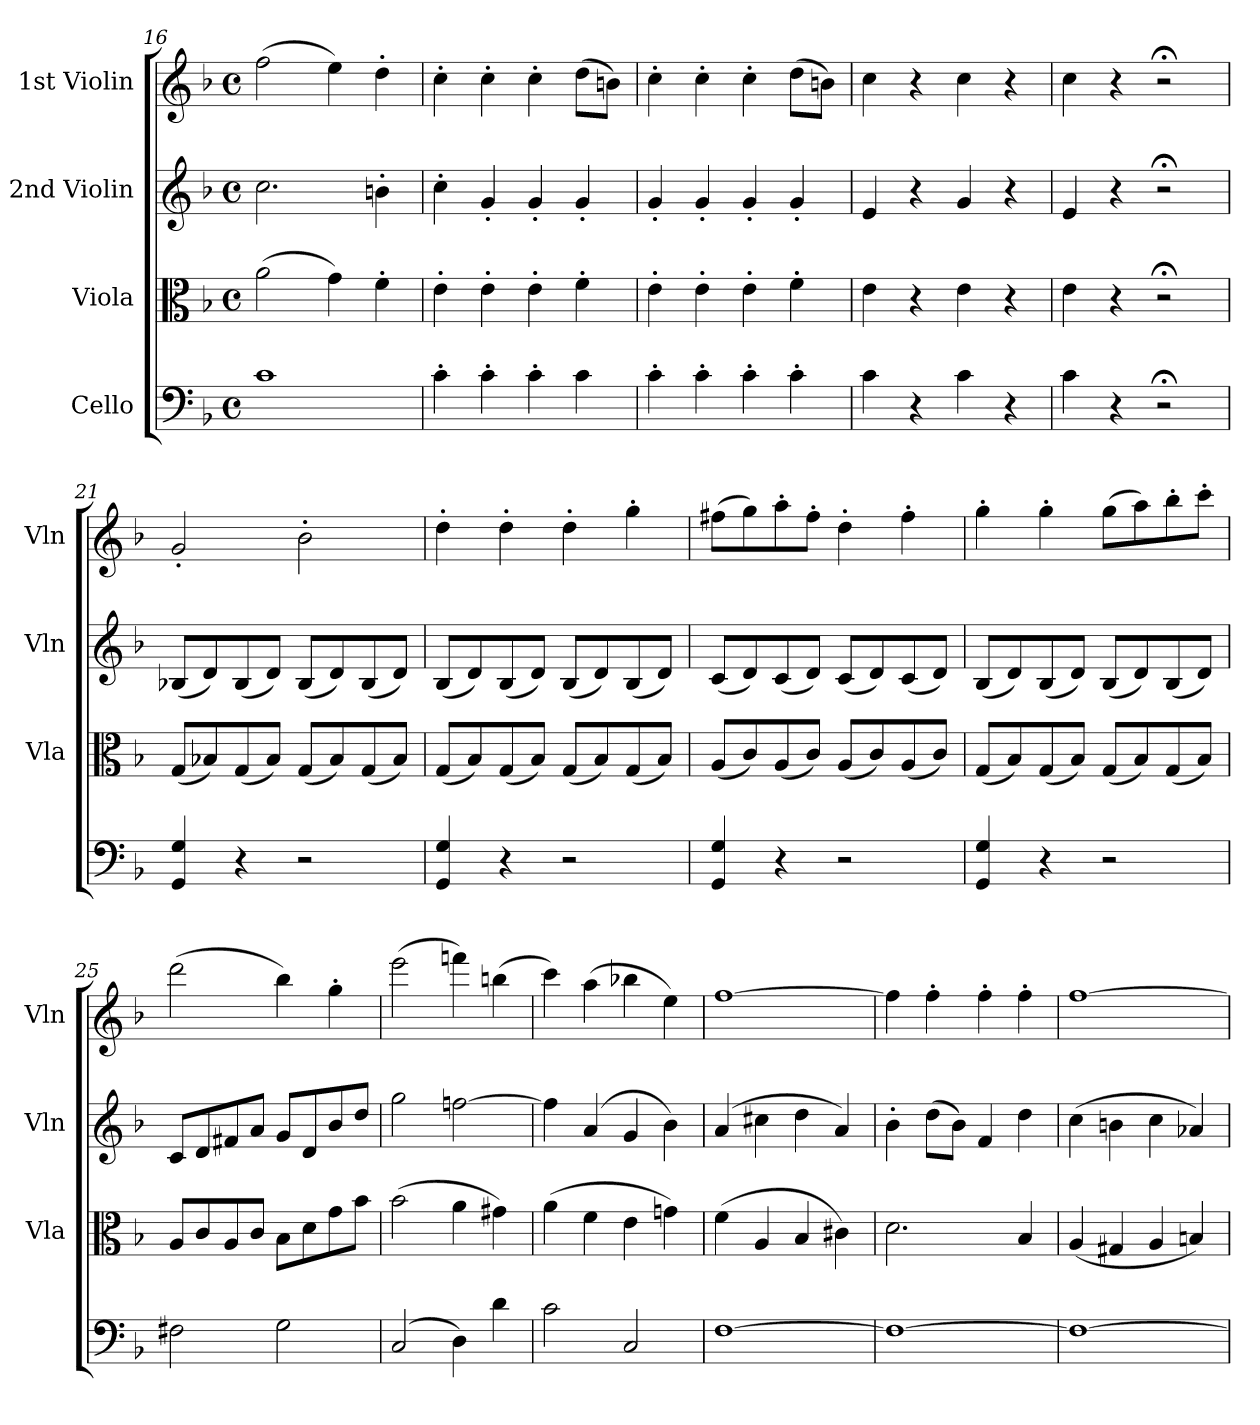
**kern	**kern	**kern	**kern
*part4	*part3	*part2	*part1
*staff4	*staff3	*staff2	*staff1
*I"Cello	*I"Viola	*I"2nd Violin	*I"1st Violin
*	*I'Vla	*I'Vln	*I'Vln
*clefF4	*clefC3	*clefG2	*clefG2
*k[b-]	*k[b-]	*k[b-]	*k[b-]
*F:	*F:	*F:	*F:
*M4/4	*M4/4	*M4/4	*M4/4
*met(c)	*met(c)	*met(c)	*met(c)
=16	=16	=16	=16
1c	(2a	2.cc	(2ff
.	4g)	.	4ee)
.	4f'	4bn'	4dd'
=17	=17	=17	=17
4c'	4e'	4cc'	4cc'
4c'	4e'	4g'	4cc'
4c'	4e'	4g'	4cc'
4c	4f'	4g'	(8ddL
.	.	.	8bnJ)
=18	=18	=18	=18
4c'	4e'	4g'	4cc'
4c'	4e'	4g'	4cc'
4c'	4e'	4g'	4cc'
4c'	4f'	4g'	(8ddL
.	.	.	8bnJ)
=19	=19	=19	=19
4c	4e	4e	4cc
4r	4r	4r	4r
4c	4e	4g	4cc
4r	4r	4r	4r
=20	=20	=20	=20
4c	4e	4e	4cc
4r	4r	4r	4r
2r;<	2r;<	2r;<	2r;<
=21	=21	=21	=21
4GG 4G	(8GL	(8B-XL	2g'
.	8B-X)	8d)	.
4r	(8G	(8B-	.
.	8B-J)	8dJ)	.
2r	(8GL	(8B-L	2b-'
.	8B-)	8d)	.
.	(8G	(8B-	.
.	8B-J)	8dJ)	.
=22	=22	=22	=22
4GG 4G	(8GL	(8B-L	4dd'
.	8B-)	8d)	.
4r	(8G	(8B-	4dd'
.	8B-J)	8dJ)	.
2r	(8GL	(8B-L	4dd'
.	8B-)	8d)	.
.	(8G	(8B-	4gg'
.	8B-J)	8dJ)	.
=23	=23	=23	=23
4GG 4G	(8AL	(8cL	(8ff#XL
.	8c)	8d)	8gg)
4r	(8A	(8c	8aa'
.	8cJ)	8dJ)	8ff#'J
2r	(8AL	(8cL	4dd'
.	8c)	8d)	.
.	(8A	(8c	4ff#'
.	8cJ)	8dJ)	.
=24	=24	=24	=24
4GG 4G	(8GL	(8B-L	4gg'
.	8B-)	8d)	.
4r	(8G	(8B-	4gg'
.	8B-J)	8dJ)	.
2r	(8GL	(8B-L	(8ggL
.	8B-)	8d)	8aa)
.	(8G	(8B-	8bb-'
.	8B-J)	8dJ)	8ccc'J
=25	=25	=25	=25
2F#X	8AL	8cL	(2ddd
.	8c	8d	.
.	8A	8f#X	.
.	8cJ	8aJ	.
2G	8B-L	8gL	4bb-)
.	8d	8d	.
.	8g	8b-	4gg'
.	8b-J	8ddJ	.
=26	=26	=26	=26
(2C	(2b-	2gg	(2eee
4D)	4a	[2ffn	4fffn)
4d	4g#X)	.	(4bbn
=27	=27	=27	=27
2c	(4a	4ff]	4ccc)
.	4f	(4a	(4aa
2C	4e	4g	4bb-X
.	4gn)	4b-)	4ee)
=28	=28	=28	=28
[1F	(4f	(4a	[1ff
.	4A	4cc#X	.
.	4B-	4dd	.
.	4c#X)	4a)	.
=29	=29	=29	=29
1F_	2.d	4b-'	4ff]
.	.	(8ddL	4ff'
.	.	8b-J)	.
.	.	4f	4ff'
.	4B-	4dd	4ff'
=30	=30	=30	=30
1F_	(4A	(4cc	[1ff
.	4G#X	4bn	.
.	4A	4cc	.
.	4Bn)	4a-X)	.
=	=	=	=
*-	*-	*-	*-
